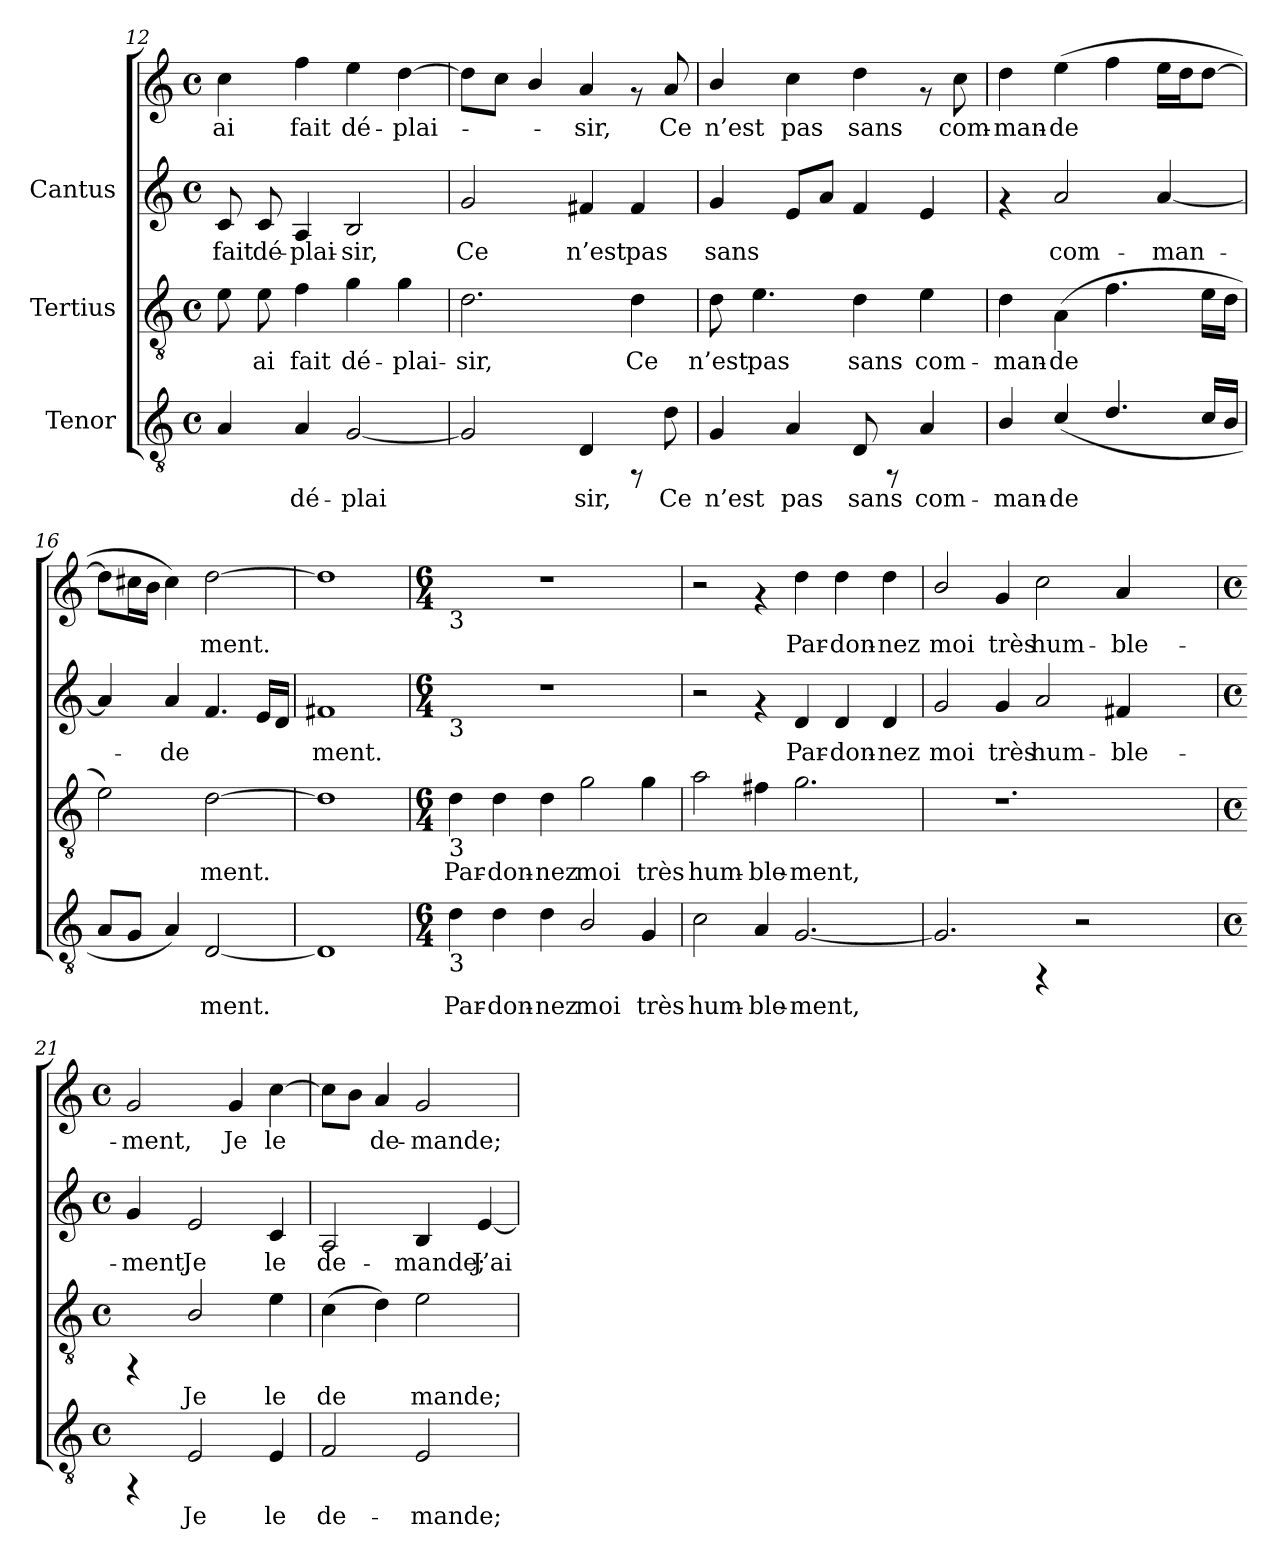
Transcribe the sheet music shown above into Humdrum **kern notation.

**kern	**text	**kern	**text	**kern	**text	**kern	**text
*part3	*part3	*part2	*part2	*part1	*part1	*part1	*part1
*staff4	*staff4	*staff3	*staff3	*staff2	*staff2	*staff1	*staff1
*I"Tenor	*	*I"Tertius	*	*I"Cantus	*	*	*
*clefGv2	*	*clefGv2	*	*clefG2	*	*clefG2	*
*M4/4	*	*M4/4	*	*M4/4	*	*M4/4	*
*met(c)	*	*met(c)	*	*met(c)	*	*met(c)	*
=12	=12	=12	=12	=12	=12	=12	=12
!	!LO:LY:b:cj	!	!LO:LY:b:cj	!	!LO:LY:b:cj	!	!LO:LY:b:cj
4A/	.	8e\	.	8c/	-fait	4cc\	ai
!	!	!	!LO:LY:b:cj	!	!LO:LY:b:cj	!	!
.	.	8e\	ai	8c/	dé-	.	.
!	!LO:LY:b:cj	!	!LO:LY:b:cj	!	!LO:LY:b:cj	!	!LO:LY:b:cj
4A/	dé-	4f\	fait	4A/	-plai-	4ff\	fait
!	!LO:LY:b:cj	!	!LO:LY:b:cj	!	!LO:LY:b:cj	!	!LO:LY:b:cj
[<2G/	-plai-	4g\	dé-	2B/	-sir,	4ee\	dé-
!	!	!	!LO:LY:b:cj	!	!	!	!LO:LY:b:cj
.	.	4g\	-plai-	.	.	[>4dd\	-plai-
!!LO:PB:g=z
=13	=13	=13	=13	=13	=13	=13	=13
!	!LO:LY:b:cj	!	!LO:LY:b:cj	!	!LO:LY:b:cj	!	!LO:LY:b:cj
2G/]	-	2.d\	-sir,	2g/	Ce	8dd\L]	.
!	!	!	!	!	!	!	!LO:LY:b:cj
.	.	.	.	.	.	8cc\J	.
!	!	!	!	!	!	!	!LO:LY:b:cj
.	.	.	.	.	.	4b/	.
!	!LO:LY:b:cj	!	!	!	!LO:LY:b:cj	!	!LO:LY:b:cj
4D/	sir,	.	.	4f#X/	n’est	4a/	sir,
!	!	!	!LO:LY:b:cj	!	!LO:LY:b:cj	!	!
8rFF	.	4d\	Ce	4f#/	pas	8rf	.
!	!LO:LY:b:cj	!	!	!	!	!	!LO:LY:b:cj
8d\	Ce	.	.	.	.	8a/	Ce
=14	=14	=14	=14	=14	=14	=14	=14
!	!LO:LY:b:cj	!	!LO:LY:b:cj	!	!LO:LY:b:cj	!	!LO:LY:b:cj
4G/	n’est	8d\	n’est	4g/	-sans	4b/	n’est
!	!	!	!LO:LY:b:cj	!	!	!	!
.	.	4.e\	pas	.	.	.	.
!	!LO:LY:b:cj	!	!	!	!LO:LY:b:cj	!	!LO:LY:b:cj
4A/	pas	.	.	8e/L	.	4cc\	pas
!	!	!	!	!	!LO:LY:b:cj	!	!
.	.	.	.	8a/J	.	.	.
!	!LO:LY:b:cj	!	!LO:LY:b:cj	!	!LO:LY:b:cj	!	!LO:LY:b:cj
8D/	sans	4d\	sans	4f/	.	4dd\	sans
8rFF	.	.	.	.	.	.	.
!	!LO:LY:b:cj	!	!LO:LY:b:cj	!	!LO:LY:b:cj	!	!
4A/	com-	4e\	com-	4e/	.	8rf	.
!	!	!	!	!	!	!	!LO:LY:b:cj
.	.	.	.	.	.	8cc\	com-
=15	=15	=15	=15	=15	=15	=15	=15
!	!LO:LY:b:cj	!	!LO:LY:b:cj	!	!	!	!LO:LY:b:cj
4B/	-man-	4d\	-man-	4rf	.	4dd\	man-
!	!LO:LY:b:cj	!	!LO:LY:b:cj	!	!LO:LY:b:cj	!	!LO:LY:b:cj
(<4c/	-de-	(>4A\	-de-	2a/	-com-	(>4ee\	-de-
!	!LO:LY:b:cj	!	!LO:LY:b:cj	!	!	!	!LO:LY:b:cj
4.d/	--	4.f\	--	.	.	4ff\	--
!	!	!	!	!	!LO:LY:b:cj	!	!LO:LY:b:cj
.	.	.	.	[<4a/	-man-	16ee\L	--
!	!	!	!	!	!	!	!LO:LY:b:cj
.	.	.	.	.	.	16dd\	--
!	!LO:LY:b:cj	!	!LO:LY:b:cj	!	!	!	!LO:LY:b:cj
16c/L	--	16e\L	--	.	.	[>8dd\J	--
!	!LO:LY:b:cj	!	!LO:LY:b:cj	!	!	!	!
16B/J	--	16d\J	--	.	.	.	.
=16	=16	=16	=16	=16	=16	=16	=16
!	!LO:LY:b:cj	!	!LO:LY:b:cj	!	!LO:LY:b:cj	!	!LO:LY:b:cj
8A/L	-	2e\)	-	4a/]	.	8dd\L]	-
!	!LO:LY:b:cj	!	!	!	!	!	!LO:LY:b:cj
8G/J	.	.	.	.	.	16cc#X\	.
!	!	!	!	!	!	!	!LO:LY:b:cj
.	.	.	.	.	.	16b\J	.
!	!LO:LY:b:cj	!	!	!	!LO:LY:b:cj	!	!LO:LY:b:cj
4A/)	.	.	.	4a/	de-	4cc#\)	.
!	!LO:LY:b:cj	!	!LO:LY:b:cj	!	!LO:LY:b:cj	!	!LO:LY:b:cj
[<2D/	ment.	[>2d\	ment.	4.f/	--	[>2dd\	ment.
!	!	!	!	!	!LO:LY:b:cj	!	!
.	.	.	.	16e/L	--	.	.
!	!	!	!	!	!LO:LY:b:cj	!	!
.	.	.	.	16d/J	--	.	.
=17	=17	=17	=17	=17	=17	=17	=17
!	!	!	!	!	!LO:LY:b:cj	!	!
1D]	.	1d]	.	1f#X	-ment.	1dd]	.
!!LO:LB:g=z
=18	=18	=18	=18	=18	=18	=18	=18
*M6/4	*	*M6/4	*	*M6/4	*	*M6/4	*
*	*	*	*	*	*	*MM153	*
!	!	!	!	!	!	!LO:TX:b:t=3	!
!	!	!	!	!LO:TX:b:t=3	!	!	!
!	!	!LO:TX:b:t=3	!	!	!	!	!
!LO:TX:b:t=3	!	!	!	!	!	!	!
!	!LO:LY:b:cj	!	!LO:LY:b:cj	!	!	!	!
4d\	Par-	4d\	Par-	2ryy	.	2ryy	.
!	!LO:LY:b:cj	!	!LO:LY:b:cj	!	!	!	!
4d\	-don-	4d\	-don-	.	.	.	.
!	!LO:LY:b:cj	!	!LO:LY:b:cj	!	!	!	!
4d\	-nez	4d\	-nez	1r	.	1r	.
!	!LO:LY:b:cj	!	!LO:LY:b:cj	!	!	!	!
2B/	moi	2g\	moi	.	.	.	.
!	!LO:LY:b:cj	!	!LO:LY:b:cj	!	!	!	!
4G/	très	4g\	très	.	.	.	.
=19	=19	=19	=19	=19	=19	=19	=19
!	!LO:LY:b:cj	!	!LO:LY:b:cj	!	!	!	!
2c\	hum-	2a\	hum-	2r	.	2r	.
!	!LO:LY:b:cj	!	!LO:LY:b:cj	!	!	!	!
4A/	-ble-	4f#X\	-ble-	4rf	.	4rf	.
!	!LO:LY:b:cj	!	!LO:LY:b:cj	!	!LO:LY:b:cj	!	!LO:LY:b:cj
[<2.G/	-ment,	2.g\	-ment,	4d/	Par-	4dd\	Par-
!	!	!	!	!	!LO:LY:b:cj	!	!LO:LY:b:cj
.	.	.	.	4d/	-don-	4dd\	-don-
!	!	!	!	!	!LO:LY:b:cj	!	!LO:LY:b:cj
.	.	.	.	4d/	-nez	4dd\	-nez
=20	=20	=20	=20	=20	=20	=20	=20
!	!	!	!	!	!LO:LY:b:cj	!	!LO:LY:b:cj
2.G/]	.	2ryy	.	2g/	-moi	2b/	moi
!	!	!	!	!	!LO:LY:b:cj	!	!LO:LY:b:cj
.	.	1.r	.	4g/	très	4g/	très
!	!	!	!	!	!LO:LY:b:cj	!	!LO:LY:b:cj
4rFF	.	.	.	2a/	hum-	2cc\	hum-
2r	.	.	.	.	.	.	.
!	!	!	!	!	!LO:LY:b:cj	!	!LO:LY:b:cj
.	.	.	.	4f#X/	-ble-	4a/	-ble-
2ryy	.	.	.	2ryy	.	2ryy	.
=21	=21	=21	=21	=21	=21	=21	=21
*M4/4	*	*M4/4	*	*M4/4	*	*M4/4	*
*met(c)	*	*met(c)	*	*met(c)	*	*met(c)	*
*	*	*	*	*	*	*MM102	*
!	!	!	!	!	!LO:LY:b:cj	!	!LO:LY:b:cj
4rFF	.	4rFF	.	4g/	ment,	2g/	-ment,
!	!LO:LY:b:cj	!	!LO:LY:b:cj	!	!LO:LY:b:cj	!	!
2E/	Je	2B/	Je	2e/	Je	.	.
!	!	!	!	!	!	!	!LO:LY:b:cj
.	.	.	.	.	.	4g/	Je
!	!LO:LY:b:cj	!	!LO:LY:b:cj	!	!LO:LY:b:cj	!	!LO:LY:b:cj
4E/	le	4e\	le	4c/	le	[>4cc\	le
!!LO:LB:g=z
=22	=22	=22	=22	=22	=22	=22	=22
!	!LO:LY:b:cj	!	!LO:LY:b:cj	!	!LO:LY:b:cj	!	!LO:LY:b:cj
2F/	de-	(>4c\	de-	2A/	de-	8cc\L]	.
!	!	!	!	!	!	!	!LO:LY:b:cj
.	.	.	.	.	.	8b\J	.
!	!	!	!LO:LY:b:cj	!	!	!	!LO:LY:b:cj
.	.	4d\)	-	.	.	4a/	de-
!	!LO:LY:b:cj	!	!LO:LY:b:cj	!	!LO:LY:b:cj	!	!LO:LY:b:cj
2E/	-mande;	2e\	mande;	4B/	-mande;	2g/	-mande;
!	!	!	!	!	!LO:LY:b:cj	!	!
.	.	.	.	[<4e/	J’ai	.	.
=	=	=	=	=	=	=	=
*-	*-	*-	*-	*-	*-	*-	*-
